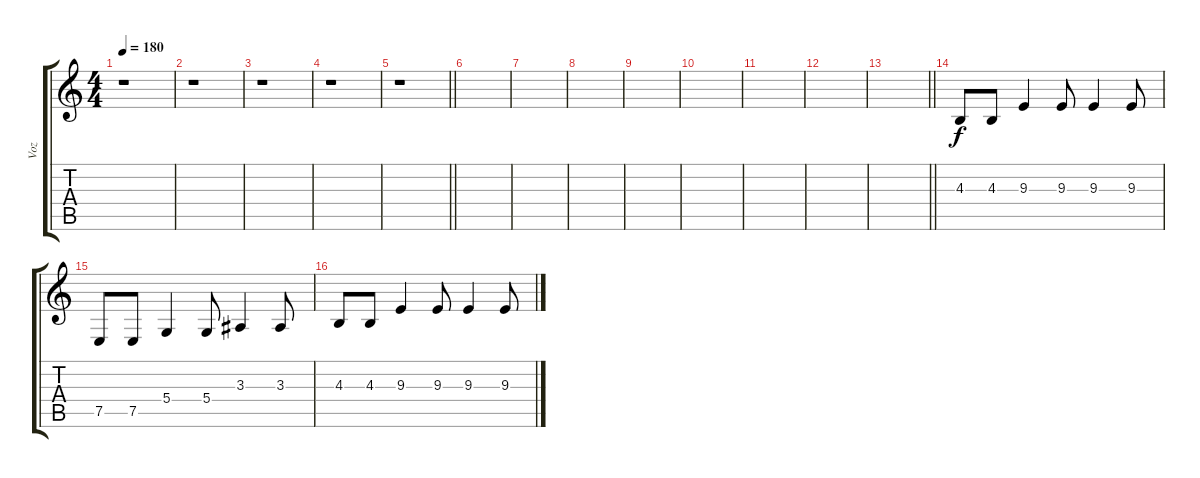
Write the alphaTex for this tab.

\track ("Voz" "Voz") {instrument choiraahs}
\staff {score tabs}
\tuning (E4 B3 G3 D3 A2 E2) {hide}
\ts (4 4)
\tempo 180
\clef g2
\ks c
r.1{dy f} |
r.1 |
r.1 |
r.1 |
\barLineRight lightlight
r.1 |
|
|
|
|
|
|
|
\barLineRight lightlight
|
4.3.8 4.3.8 9.3.4 9.3.8 9.3.4 9.3.8 |
7.5.8 7.5.8 5.4.4 5.4.8 3.3.4 3.3.8 |
4.3.8 4.3.8 9.3.4 9.3.8 9.3.4 9.3.8
